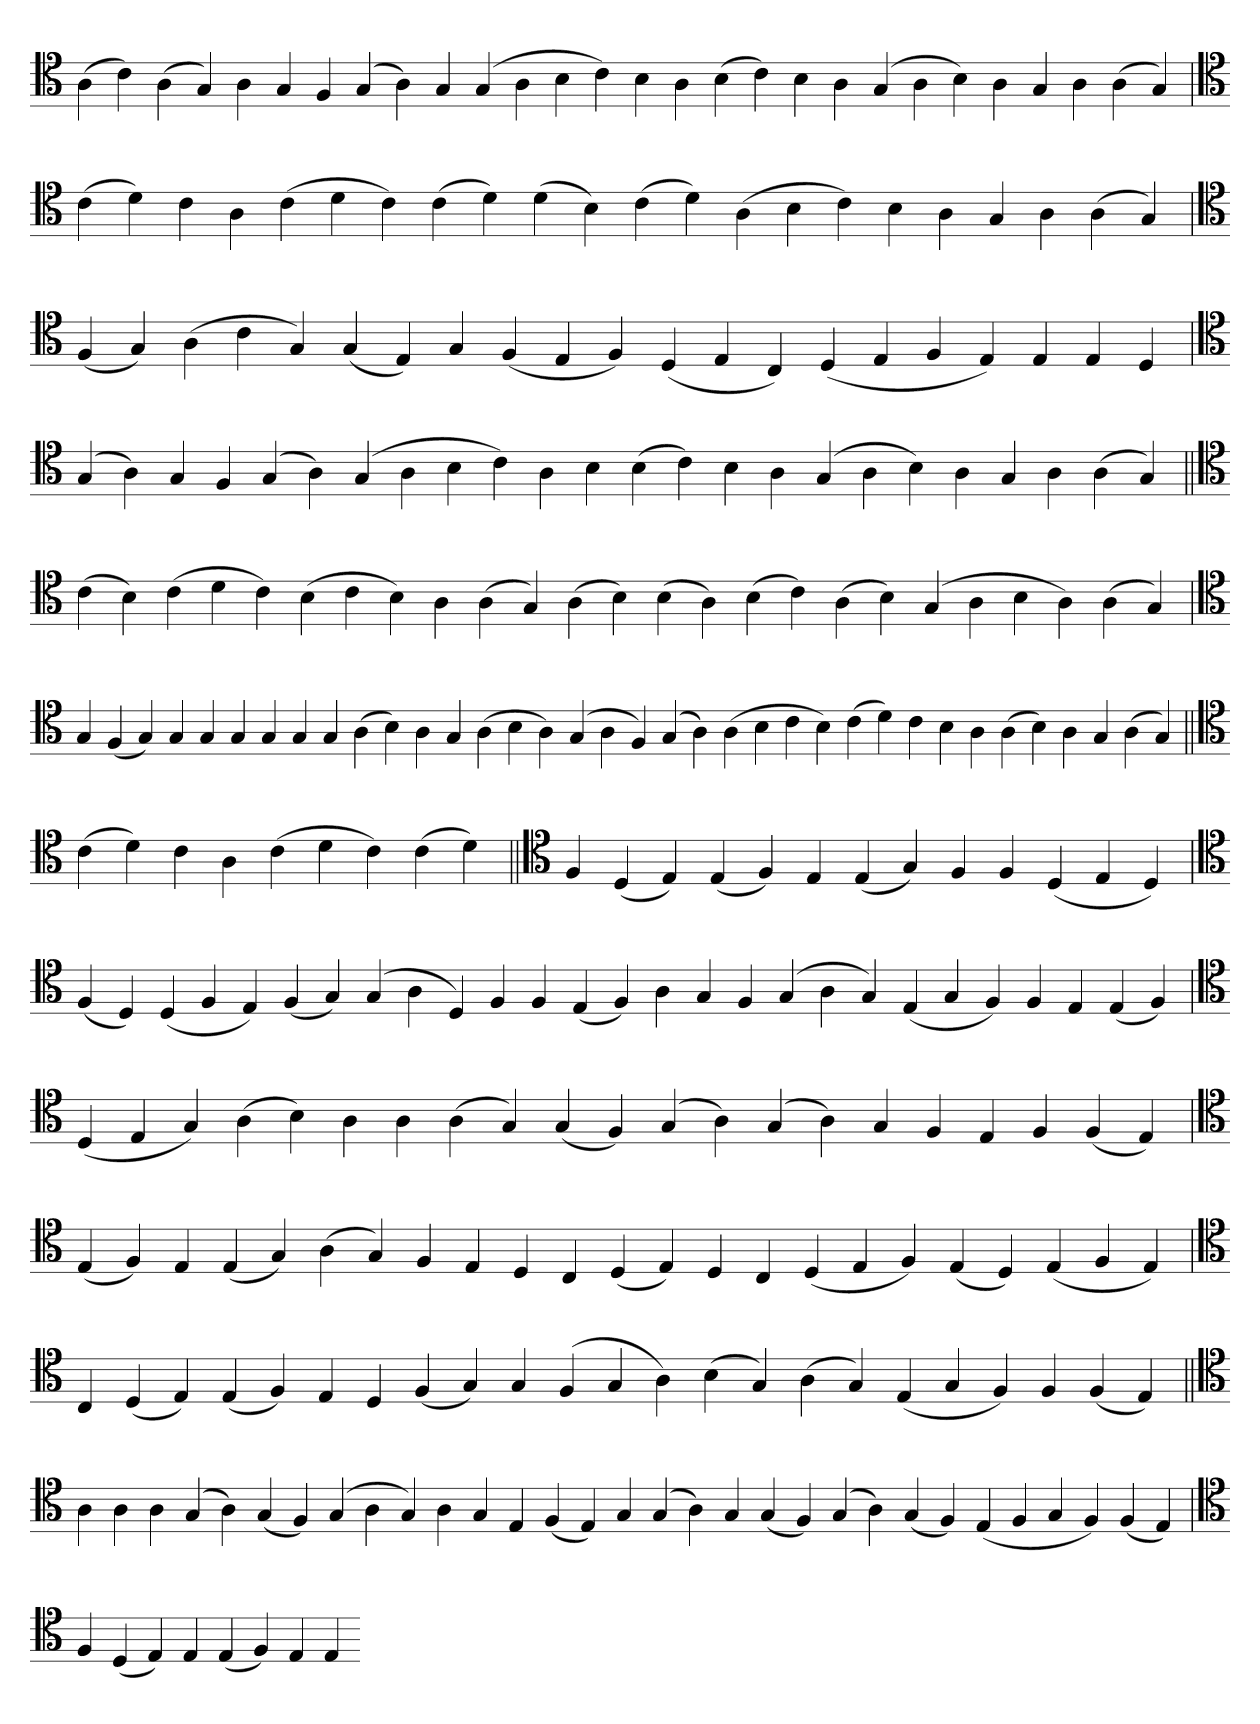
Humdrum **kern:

**kern
*part1
*staff1
*clefC4
=
(4A
4c)
(4A
4G)
4A
4G
4F
(4G
4A)
4G
(4G
4A
4B
4c)
4B
4A
(4B
4c)
4B
4A
(4G
4A
4B)
4A
4G
4A
(4A
4G)
=
*clefC4
(4c
4d)
4c
4A
(4c
4d
4c)
(4c
4d)
(4d
4B)
(4c
4d)
(4A
4B
4c)
4B
4A
4G
4A
(4A
4G)
='
*clefC4
(4F
4G)
(4A
4c
4G)
(4G
4E)
4G
(4F
4E
4F)
(4D
4E
4C)
(4D
4E
4F
4E)
4E
4E
4D
=`
*clefC4
(4G
4A)
4G
4F
(4G
4A)
(4G
4A
4B
4c)
4A
4B
(4B
4c)
4B
4A
(4G
4A
4B)
4A
4G
4A
(4A
4G)
=||
*clefC4
(4c
4B)
(4c
4d
4c)
(4B
4c
4B)
4A
(4A
4G)
(4A
4B)
(4B
4A)
(4B
4c)
(4A
4B)
(4G
4A
4B
4A)
(4A
4G)
='
*clefC4
4G
(4F
4G)
4G
4G
4G
4G
4G
4G
(4A
4B)
4A
4G
(4A
4B
4A)
(4G
4A
4F)
(4G
4A)
(4A
4B
4c
4B)
(4c
4d)
4c
4B
4A
(4A
4B)
4A
4G
(4A
4G)
=||
*clefC4
(4c
4d)
4c
4A
(4c
4d
4c)
(4c
4d)
=||
*clefC4
4F
(4D
4E)
(4E
4F)
4E
(4E
4G)
4F
4F
(4D
4E
4D)
=`
*clefC4
(4F
4D)
(4D
4F
4E)
(4F
4G)
(4G
4A
4D)
4F
4F
(4E
4F)
4A
4G
4F
(4G
4A
4G)
(4E
4G
4F)
4F
4E
(4E
4F)
=
*clefC4
(4D
4E
4G)
(4A
4B)
4A
4A
(4A
4G)
(4G
4F)
(4G
4A)
(4G
4A)
4G
4F
4E
4F
(4F
4E)
=`
*clefC4
(4E
4F)
4E
(4E
4G)
(4A
4G)
4F
4E
4D
4C
(4D
4E)
4D
4C
(4D
4E
4F)
(4E
4D)
(4E
4F
4E)
='
*clefC4
4C
(4D
4E)
(4E
4F)
4E
4D
(4F
4G)
4G
(4F
4G
4A)
(4B
4G)
(4A
4G)
(4E
4G
4F)
4F
(4F
4E)
=||
*clefC4
4A
4A
4A
(4G
4A)
(4G
4F)
(4G
4A
4G)
4A
4G
4E
(4F
4E)
4G
(4G
4A)
4G
(4G
4F)
(4G
4A)
(4G
4F)
(4E
4F
4G
4F)
(4F
4E)
='
*clefC4
4F
(4D
4E)
4E
(4E
4F)
4E
4E
=-
*-
